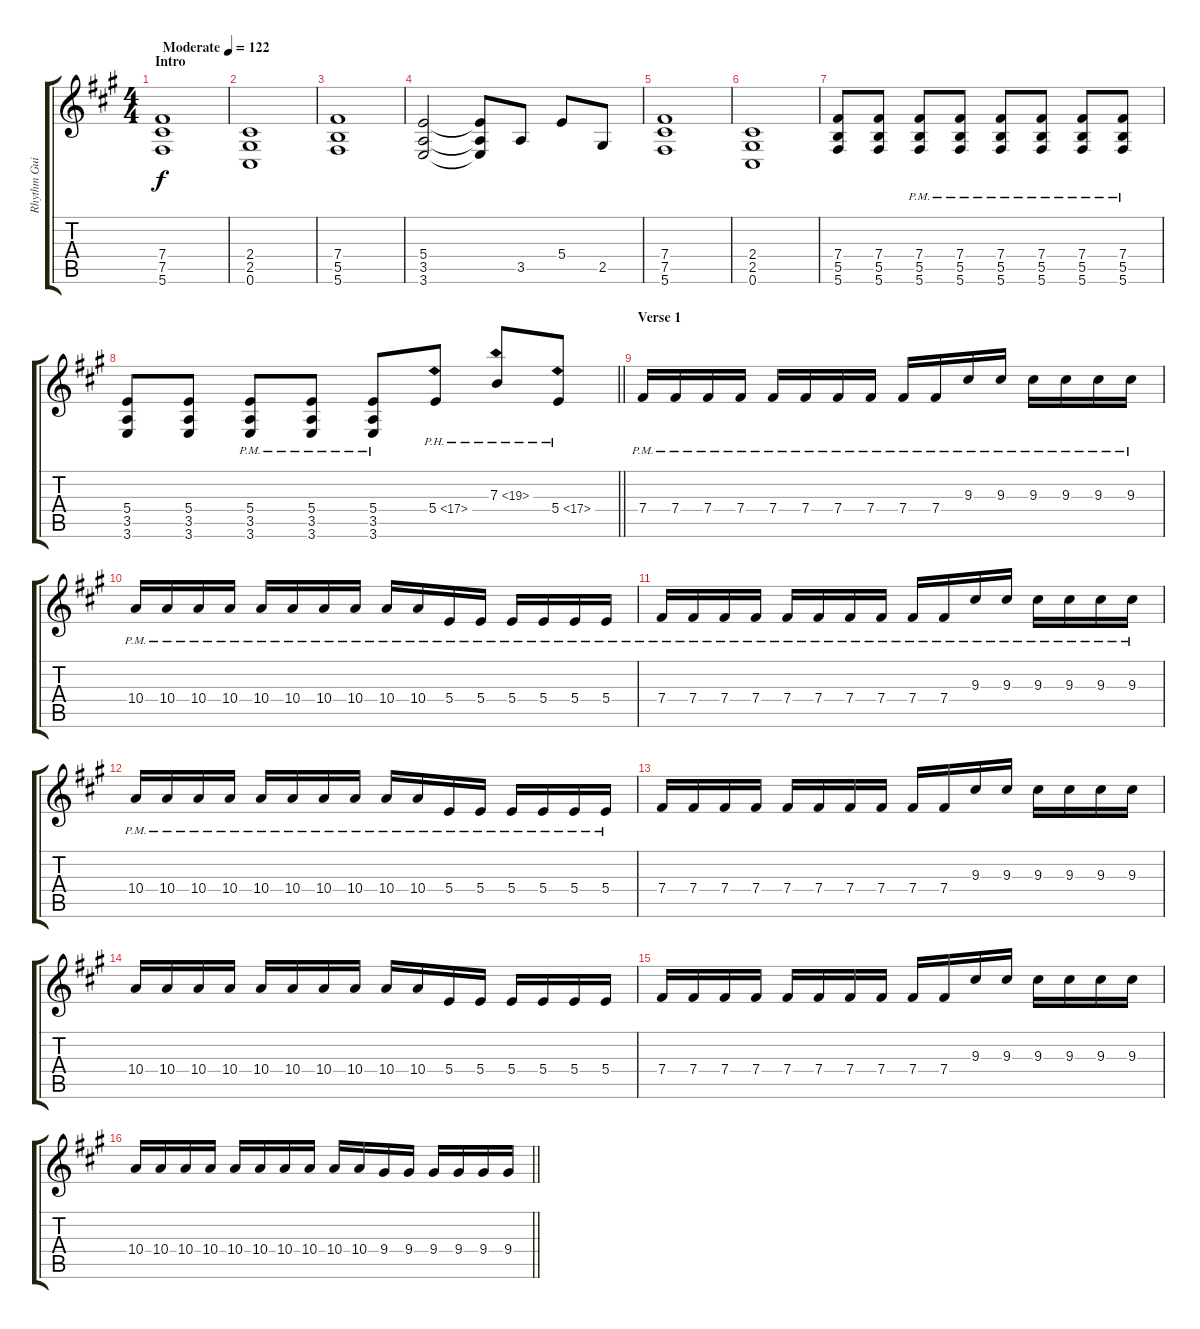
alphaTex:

\track ("Rhythm Guitar" "Rhythm Gui") {instrument distortionguitar}
\staff {score tabs}
\tuning (Db4 Ab3 E3 B2 Gb2 Db2) {hide}
\ts (4 4)
\section ("" "Intro")
\tempo (122 "Moderate")
\clef g2
\ks f#minor
(7.4 7.5 5.6).1{dy f instrument distortionguitar} |
(2.4 2.5 0.6).1 |
(7.4 5.5 5.6).1 |
(5.4 3.5 3.6).2 (5.4{t} 3.5{t} 3.6{t}).8 3.5.8 5.4.8 2.5.8 |
(7.4 7.5 5.6).1 |
(2.4 2.5 0.6).1 |
(7.4 5.5 5.6).8 (7.4 5.5 5.6).8 (7.4{pm} 5.5{pm} 5.6{pm}).8 (7.4{pm} 5.5{pm} 5.6{pm}).8 (7.4{pm} 5.5{pm} 5.6{pm}).8 (7.4{pm} 5.5{pm} 5.6{pm}).8 (7.4{pm} 5.5{pm} 5.6{pm}).8 (7.4{pm} 5.5{pm} 5.6{pm}).8 |
\barLineRight lightlight
(5.4 3.5 3.6).8 (5.4 3.5 3.6).8 (5.4{pm} 3.5{pm} 3.6{pm}).8 (5.4{pm} 3.5{pm} 3.6{pm}).8 (5.4{pm} 3.5{pm} 3.6{pm}).8 5.4{ph 12}.8 7.3{ph 12}.8 5.4{ph 12}.8 |
\section ("" "Verse 1")
7.4{pm}.16 7.4{pm}.16 7.4{pm}.16 7.4{pm}.16 7.4{pm}.16 7.4{pm}.16 7.4{pm}.16 7.4{pm}.16 7.4{pm}.16 7.4{pm}.16 9.3{pm}.16 9.3{pm}.16 9.3{pm}.16 9.3{pm}.16 9.3{pm}.16 9.3{pm}.16 |
10.4{pm}.16 10.4{pm}.16 10.4{pm}.16 10.4{pm}.16 10.4{pm}.16 10.4{pm}.16 10.4{pm}.16 10.4{pm}.16 10.4{pm}.16 10.4{pm}.16 5.4{pm}.16 5.4{pm}.16 5.4{pm}.16 5.4{pm}.16 5.4{pm}.16 5.4{pm}.16 |
7.4{pm}.16 7.4{pm}.16 7.4{pm}.16 7.4{pm}.16 7.4{pm}.16 7.4{pm}.16 7.4{pm}.16 7.4{pm}.16 7.4{pm}.16 7.4{pm}.16 9.3{pm}.16 9.3{pm}.16 9.3{pm}.16 9.3{pm}.16 9.3{pm}.16 9.3{pm}.16 |
10.4{pm}.16 10.4{pm}.16 10.4{pm}.16 10.4{pm}.16 10.4{pm}.16 10.4{pm}.16 10.4{pm}.16 10.4{pm}.16 10.4{pm}.16 10.4{pm}.16 5.4{pm}.16 5.4{pm}.16 5.4{pm}.16 5.4{pm}.16 5.4{pm}.16 5.4{pm}.16 |
7.4.16 7.4.16 7.4.16 7.4.16 7.4.16 7.4.16 7.4.16 7.4.16 7.4.16 7.4.16 9.3.16 9.3.16 9.3.16 9.3.16 9.3.16 9.3.16 |
10.4.16 10.4.16 10.4.16 10.4.16 10.4.16 10.4.16 10.4.16 10.4.16 10.4.16 10.4.16 5.4.16 5.4.16 5.4.16 5.4.16 5.4.16 5.4.16 |
7.4.16 7.4.16 7.4.16 7.4.16 7.4.16 7.4.16 7.4.16 7.4.16 7.4.16 7.4.16 9.3.16 9.3.16 9.3.16 9.3.16 9.3.16 9.3.16 |
\barLineRight lightlight
10.4.16 10.4.16 10.4.16 10.4.16 10.4.16 10.4.16 10.4.16 10.4.16 10.4.16 10.4.16 9.4.16 9.4.16 9.4.16 9.4.16 9.4.16 9.4.16
